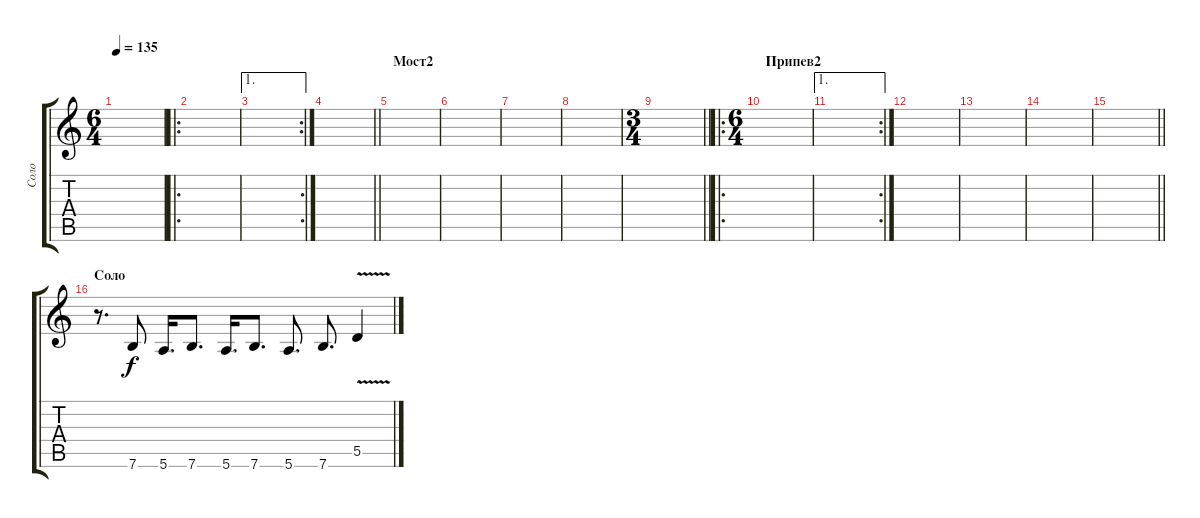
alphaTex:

\track ("Соло" "Соло") {instrument distortionguitar}
\staff {score tabs}
\tuning (E4 B3 G3 D3 A2 E2) {hide}
\ts (6 4)
\tempo 135
\clef g2
\ks c
|
\ro
|
\ae 1
\rc 2
|
\barLineRight lightlight
|
\section ("" "Мост2")
|
|
|
|
\ts (3 4)
\barLineRight lightlight
|
\ro
\ts (6 4)
\section ("" "Припев2")
|
\ae 1
\rc 2
|
|
|
|
\barLineRight lightlight
|
\section ("" "Соло")
r.8{d} 7.6.8 5.6.16{d} 7.6.8{d} 5.6.16{d} 7.6.8{d} 5.6.8{d} 7.6.8{d} 5.5{v}.4
